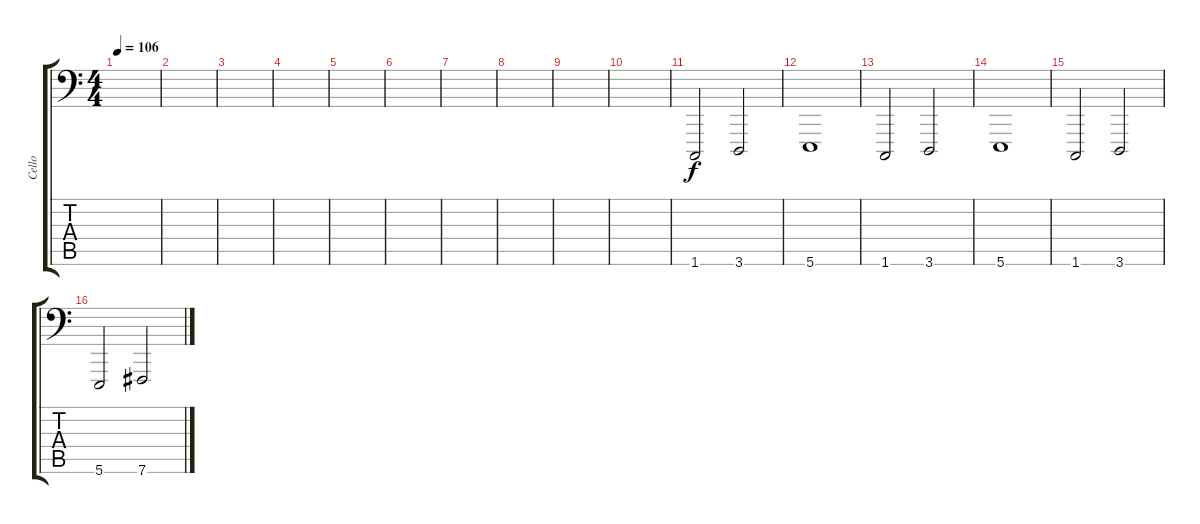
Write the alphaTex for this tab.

\track ("Cello" "Cello") {instrument cello}
\staff {score tabs}
\tuning (C3 G2 D2 A1 E1 B0) {hide}
\ts (4 4)
\tempo 106
\clef f4
\ks c
|
|
|
|
|
|
|
|
|
|
1.6.2 3.6.2 |
5.6.1 |
1.6.2 3.6.2 |
5.6.1 |
1.6.2 3.6.2 |
5.6.2 7.6.2
